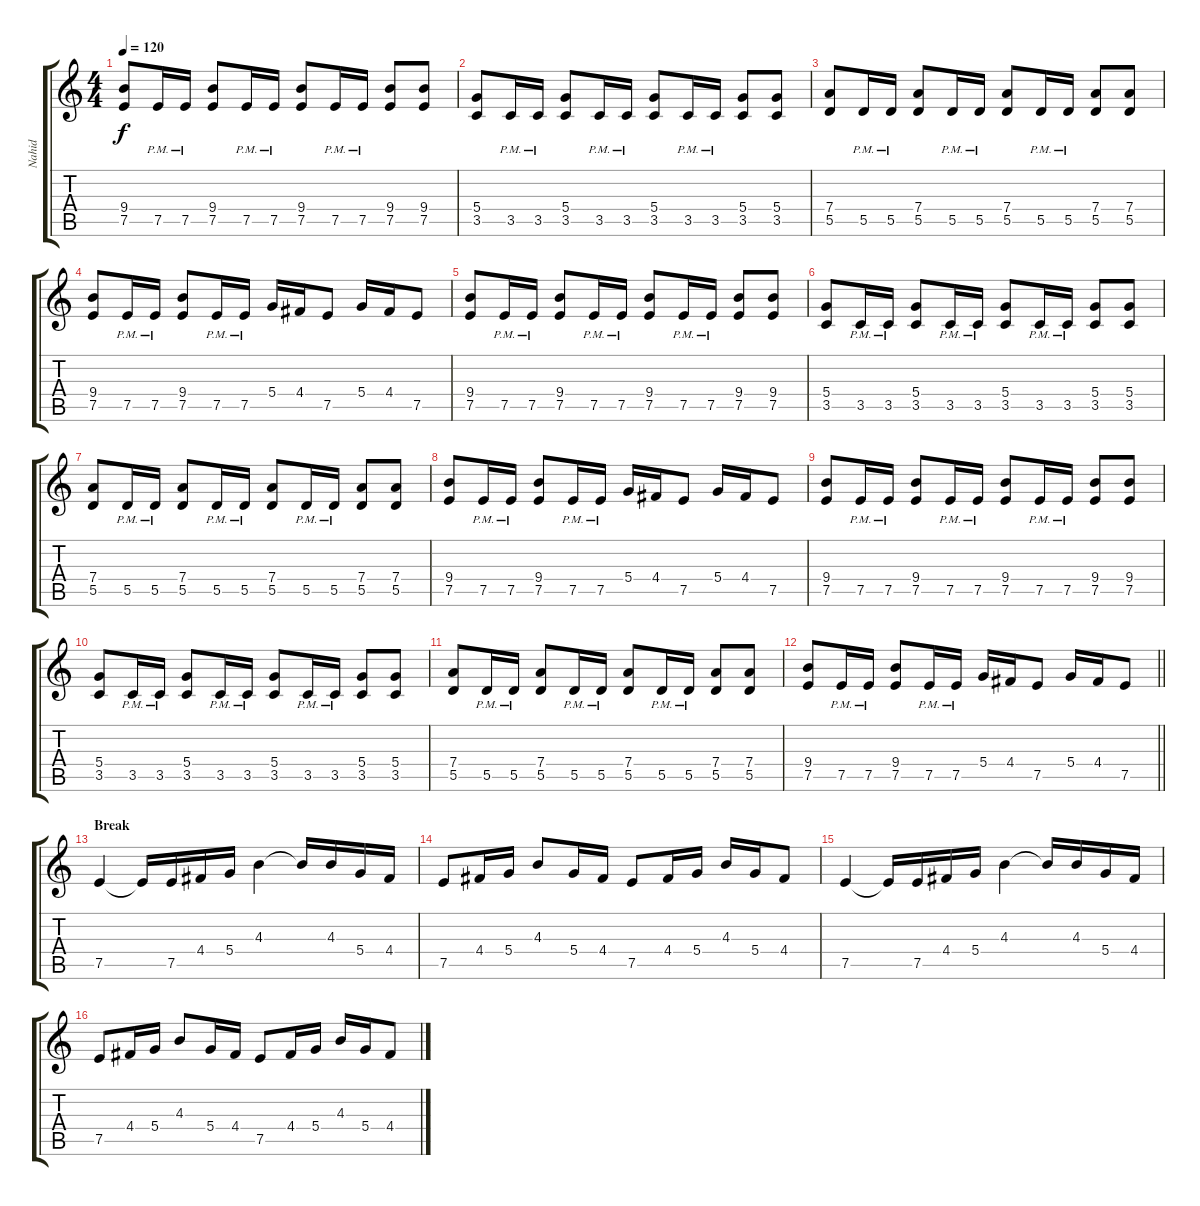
\track ("Nahid" "Nahid") {instrument distortionguitar}
\staff {score tabs}
\tuning (E4 B3 G3 D3 A2 E2) {hide}
\ts (4 4)
\tempo 120
\clef g2
\ks c
(9.4 7.5).8{dy f} 7.5{pm}.16 7.5{pm}.16 (9.4 7.5).8 7.5{pm}.16 7.5{pm}.16 (9.4 7.5).8 7.5{pm}.16 7.5{pm}.16 (9.4 7.5).8 (9.4 7.5).8 |
(5.4 3.5).8 3.5{pm}.16 3.5{pm}.16 (5.4 3.5).8 3.5{pm}.16 3.5{pm}.16 (5.4 3.5).8 3.5{pm}.16 3.5{pm}.16 (5.4 3.5).8 (5.4 3.5).8 |
(7.4 5.5).8 5.5{pm}.16 5.5{pm}.16 (7.4 5.5).8 5.5{pm}.16 5.5{pm}.16 (7.4 5.5).8 5.5{pm}.16 5.5{pm}.16 (7.4 5.5).8 (7.4 5.5).8 |
(9.4 7.5).8 7.5{pm}.16 7.5{pm}.16 (9.4 7.5).8 7.5{pm}.16 7.5{pm}.16 5.4.16 4.4.16 7.5.8 5.4.16 4.4.16 7.5.8 |
(9.4 7.5).8 7.5{pm}.16 7.5{pm}.16 (9.4 7.5).8 7.5{pm}.16 7.5{pm}.16 (9.4 7.5).8 7.5{pm}.16 7.5{pm}.16 (9.4 7.5).8 (9.4 7.5).8 |
(5.4 3.5).8 3.5{pm}.16 3.5{pm}.16 (5.4 3.5).8 3.5{pm}.16 3.5{pm}.16 (5.4 3.5).8 3.5{pm}.16 3.5{pm}.16 (5.4 3.5).8 (5.4 3.5).8 |
(7.4 5.5).8 5.5{pm}.16 5.5{pm}.16 (7.4 5.5).8 5.5{pm}.16 5.5{pm}.16 (7.4 5.5).8 5.5{pm}.16 5.5{pm}.16 (7.4 5.5).8 (7.4 5.5).8 |
(9.4 7.5).8 7.5{pm}.16 7.5{pm}.16 (9.4 7.5).8 7.5{pm}.16 7.5{pm}.16 5.4.16 4.4.16 7.5.8 5.4.16 4.4.16 7.5.8 |
(9.4 7.5).8 7.5{pm}.16 7.5{pm}.16 (9.4 7.5).8 7.5{pm}.16 7.5{pm}.16 (9.4 7.5).8 7.5{pm}.16 7.5{pm}.16 (9.4 7.5).8 (9.4 7.5).8 |
(5.4 3.5).8 3.5{pm}.16 3.5{pm}.16 (5.4 3.5).8 3.5{pm}.16 3.5{pm}.16 (5.4 3.5).8 3.5{pm}.16 3.5{pm}.16 (5.4 3.5).8 (5.4 3.5).8 |
(7.4 5.5).8 5.5{pm}.16 5.5{pm}.16 (7.4 5.5).8 5.5{pm}.16 5.5{pm}.16 (7.4 5.5).8 5.5{pm}.16 5.5{pm}.16 (7.4 5.5).8 (7.4 5.5).8 |
\barLineRight lightlight
(9.4 7.5).8 7.5{pm}.16 7.5{pm}.16 (9.4 7.5).8 7.5{pm}.16 7.5{pm}.16 5.4.16 4.4.16 7.5.8 5.4.16 4.4.16 7.5.8 |
\section ("" "Break")
7.5.4 7.5{t}.16 7.5.16 4.4.16 5.4.16 4.3.4 4.3{t}.16 4.3.16 5.4.16 4.4.16 |
7.5.8 4.4.16 5.4.16 4.3.8 5.4.16 4.4.16 7.5.8 4.4.16 5.4.16 4.3.16 5.4.16 4.4.8 |
7.5.4 7.5{t}.16 7.5.16 4.4.16 5.4.16 4.3.4 4.3{t}.16 4.3.16 5.4.16 4.4.16 |
7.5.8 4.4.16 5.4.16 4.3.8 5.4.16 4.4.16 7.5.8 4.4.16 5.4.16 4.3.16 5.4.16 4.4.8
